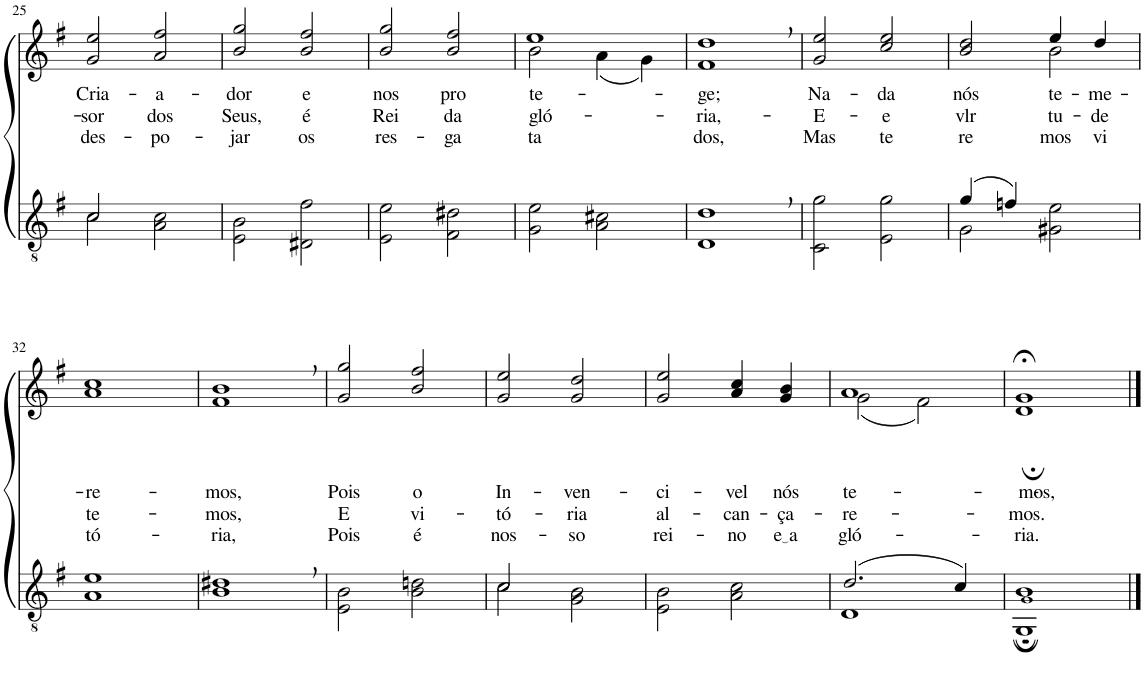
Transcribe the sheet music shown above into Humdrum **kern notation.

**kern	**kern	**text	**text	**text
*part2	*part1	*part1	*part1	*part1
*staff2	*staff1	*staff1	*staff1	*staff1
*I"Parte III e IV	*I"Parte I e II	*	*	*
!!LO:PB:g=z
*clefGv2	*clefG2	*	*	*
*Trd3c5	*Trd3c5	*	*	*
*k[f#]	*k[f#]	*	*	*
*M2/2	*M2/2	*	*	*
=25	=25	=25	=25	=25
*^	*	*	*	*
!	!	!	!LO:LY:b	!LO:LY:b	!LO:LY:b
2c/	2c\	2g/ 2ee/	Cria-	-sor	des-
!	!	!	!LO:LY:b	!LO:LY:b	!LO:LY:b
2ryy	2A\ 2c\	2a/ 2ff#/	-a-	dos	-po-
=26	=26	=26	=26	=26	=26
!	!	!	!LO:LY:b	!LO:LY:b	!LO:LY:b
*v	*v	*	*	*	*
2E\ 2B\	2b/ 2gg/	-dor	Seus,	-jar
!	!	!LO:LY:b	!LO:LY:b	!LO:LY:b
2D#X\ 2f#\	2b/ 2ff#/	e	é	os
=27	=27	=27	=27	=27
!	!	!LO:LY:b	!LO:LY:b	!LO:LY:b
2E\ 2e\	2b/ 2gg/	nos	Rei	res-
!	!	!LO:LY:b	!LO:LY:b	!LO:LY:b
2F#\ 2d#X\	2b/ 2ff#/	pro-	da	-ga-
=28	=28	=28	=28	=28
*	*^	*	*	*
!	!	!	!LO:LY:b	!LO:LY:b	!LO:LY:b
2G\ 2e\	1ee	2b\	-te-	gló-	-ta
2A\ 2c#X\	.	(4a\	.	.	.
.	.	4g\)	.	.	.
=29	=29	=29	=29	=29	=29
!	!	!	!LO:LY:b	!LO:LY:b	!LO:LY:b
*	*v	*v	*	*	*
1D, 1d,	1f#, 1dd,	-ge;	-ria,-	dos,
=30	=30	=30	=30	=30
!	!	!LO:LY:b	!LO:LY:b	!LO:LY:b
2C\ 2g\	2g/ 2ee/	Na-	-E-	Mas
!	!	!LO:LY:b	!LO:LY:b	!LO:LY:b
2E\ 2g\	2cc/ 2ee/	-da	-e	te
=31	=31	=31	=31	=31
*^	*	*	*	*
!	!	!	!LO:LY:b	!LO:LY:b	!LO:LY:b
*	*	*^	*	*	*
(4g/	2G\	2b/ 2dd/	2ryy	nós	vlr-	re-
4fn/)	.	.	.	.	.	.
!	!	!	!	!LO:LY:b	!LO:LY:b	!LO:LY:b
2ryy	2G#X\ 2e\	4ee/	2b\	te-	-tu-	-mos
!	!	!	!	!LO:LY:b	!LO:LY:b	!LO:LY:b
.	.	4dd/	.	-me-	-de	vi
*v	*v	*	*	*	*	*
*	*v	*v	*	*	*
!!LO:LB:g=z
=32	=32	=32	=32	=32
!	!	!LO:LY:b	!LO:LY:b	!LO:LY:b
1A 1e	1a 1cc	re-	te-	tó-
=33	=33	=33	=33	=33
!	!	!LO:LY:b	!LO:LY:b	!LO:LY:b
1B, 1d#X,	1f#, 1b,	-mos,	-mos,	-ria,
=34	=34	=34	=34	=34
!	!	!LO:LY:b	!LO:LY:b	!LO:LY:b
2E\ 2B\	2g/ 2gg/	Pois	E	Pois
!	!	!LO:LY:b	!LO:LY:b	!LO:LY:b
2B\ 2dn\	2b/ 2ff#/	o	vi-	é
=35	=35	=35	=35	=35
*^	*	*	*	*
!	!	!	!LO:LY:b	!LO:LY:b	!LO:LY:b
2c/	2c\	2g/ 2ee/	In-	-tó-	nos-
!	!	!	!LO:LY:b	!LO:LY:b	!LO:LY:b
2G\ 2B\	2ryy	2g/ 2dd/	-ven-	-ria	-so
=36	=36	=36	=36	=36	=36
!	!	!	!LO:LY:b	!LO:LY:b	!LO:LY:b
*v	*v	*	*	*	*
2E\ 2B\	2g/ 2ee/	-ci-	al-	rei-
!	!	!LO:LY:b	!LO:LY:b	!LO:LY:b
2A\ 2c\	4a/ 4cc/	-vel	-can-	-no
!	!	!LO:LY:b	!LO:LY:b	!LO:LY:b
.	4g/ 4b/	nós	-ça-	e a
=37	=37	=37	=37	=37
*^	*	*	*	*
!	!	!	!LO:LY:b	!LO:LY:b	!LO:LY:b
*	*	*^	*	*	*
(2.d/	1D	1a	(2g\	te-	-re-	gló-
.	.	.	2f#\)	.	.	.
4c/)	.	.	.	.	.	.
=38	=38	=38	=38	=38	=38	=38
!	!	!	!	!LO:LY:b	!LO:LY:b	!LO:LY:b
1G!; 1B;	1GG;	1g;<	1d;	-mos,-	-mos.	-ria.
*v	*v	*	*	*	*	*
*	*v	*v	*	*	*
==	==	==	==	==
*-	*-	*-	*-	*-
